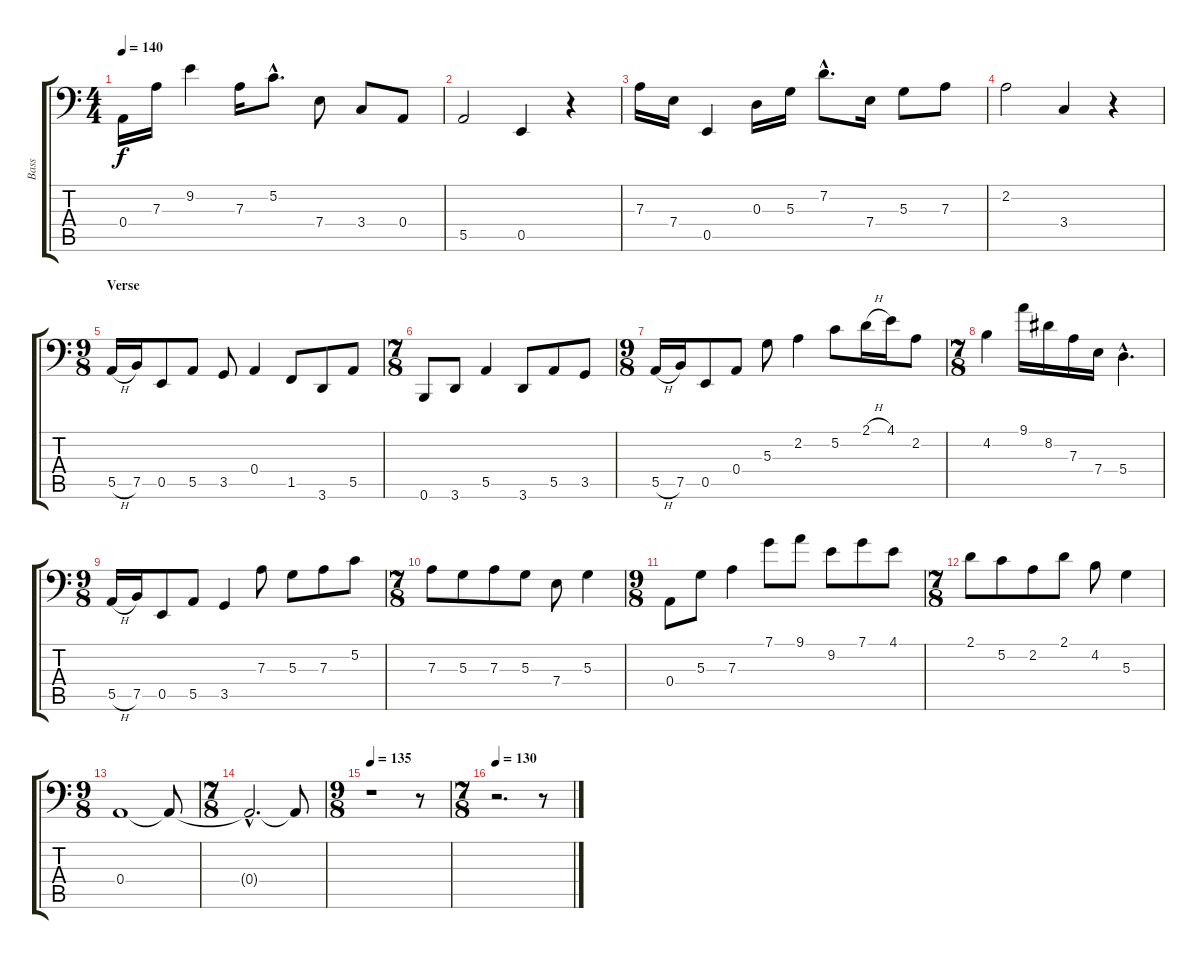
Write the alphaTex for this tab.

\track ("Bass" "Bass") {instrument electricbassfinger}
\staff {score tabs}
\tuning (C3 G2 D2 A1 E1 B0) {hide}
\ts (4 4)
\tempo 140
\clef f4
\ks c
0.4.16{dy f} 7.3.16 9.2.4 7.3.16 5.2{hac}.8{d} 7.4.8 3.4.8 0.4.8 |
5.5.2 0.5.4 r.4 |
7.3.16 7.4.16 0.5.4 0.3.16 5.3.16 7.2{hac}.8{d} 7.4.16 5.3.8 7.3.8 |
2.2.2 3.4.4 r.4 |
\ts (9 8)
\section ("" "Verse")
5.5{h}.16 7.5.16 0.5.8 5.5.8 3.5.8 0.4.4 1.5.8 3.6.8 5.5.8 |
\ts (7 8)
0.6.8 3.6.8 5.5.4 3.6.8 5.5.8 3.5.8 |
\ts (9 8)
5.5{h}.16 7.5.16 0.5.8 0.4.8 5.3.8 2.2.4 5.2.8 2.1{h}.16 4.1.16 2.2.8 |
\ts (7 8)
4.2.4 9.1.16 8.2.16 7.3.16 7.4.16 5.4{hac}.4{d} |
\ts (9 8)
5.5{h}.16 7.5.16 0.5.8 5.5.8 3.5.4 7.3.8 5.3.8 7.3.8 5.2.8 |
\ts (7 8)
7.3.8 5.3.8 7.3.8 5.3.8 7.4.8 5.3.4 |
\ts (9 8)
0.4.8 5.3.8 7.3.4 7.1.8 9.1.8 9.2.8 7.1.8 4.1.8 |
\ts (7 8)
2.1.8 5.2.8 2.2.8 2.1.8 4.2.8 5.3.4 |
\ts (9 8)
0.4.1 0.4{t}.8 |
\ts (7 8)
0.4{hac t}.2{d} 0.4{t}.8 |
\ts (9 8)
\tempo 135
r.1 r.8 |
\ts (7 8)
\tempo 130
r.2{d} r.8
